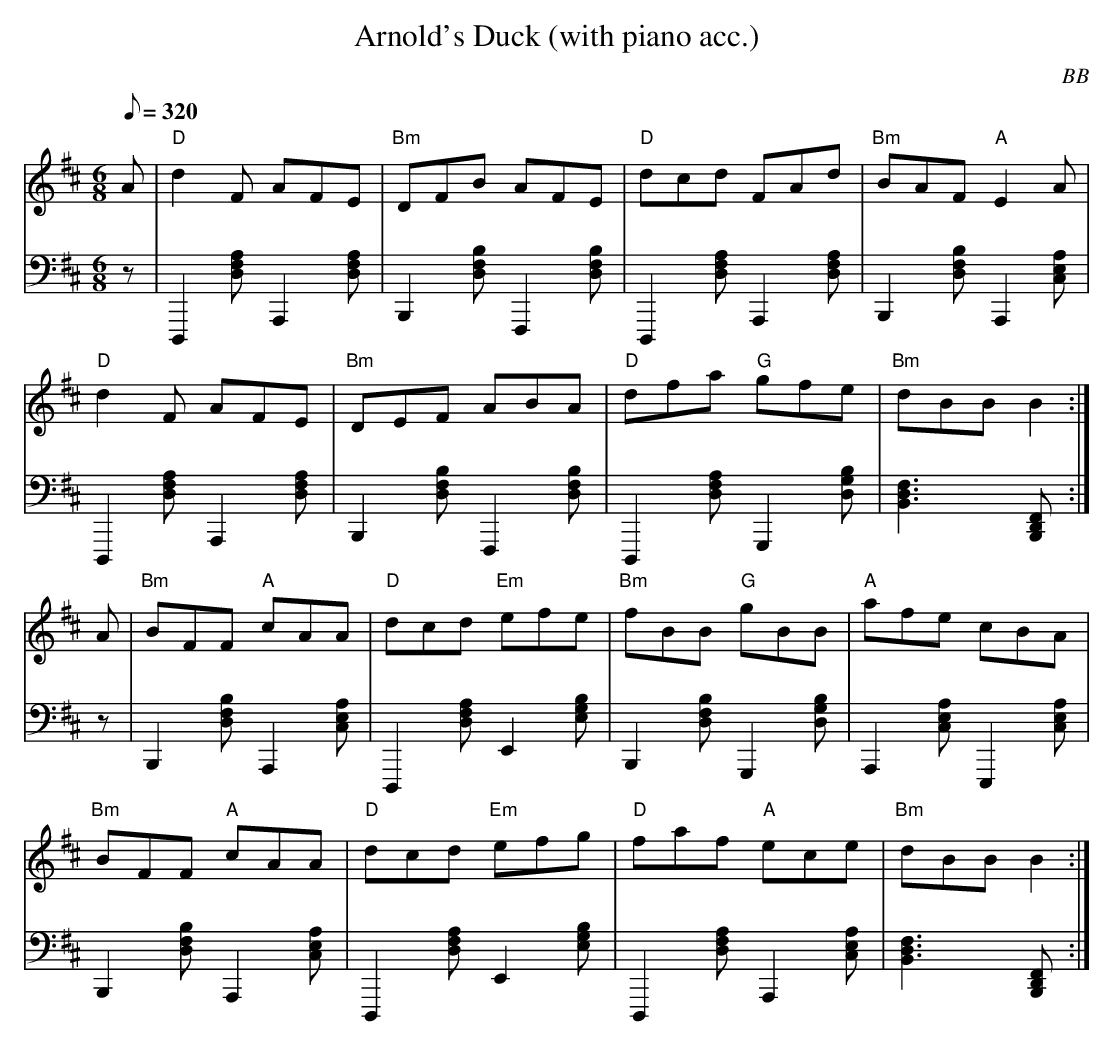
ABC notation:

X:1
T: Arnold's Duck (with piano acc.)
C: BB
Q: 1/8=320
M: 6/8
L: 1/8
V: 1 program 1 73 %flute
V: 2 volume=70 clef=bass m=D program 1 01
K: D
[V:1] A |"D"d2 F AFE | "Bm"DFB AFE | "D"dcd FAd | "Bm"BAF "A"E2 A |
[V:2] z|D,,2[AFD] A,,2[AFD]|B,,2[BDF] F,,2[BDF]|D,,2[AFD] A,,2[AFD]|\
B,,2[BDF]A,,2[ACE]|
[V:1] "D"d2 F AFE | "Bm"DEF ABA | "D"dfa "G"gfe | "Bm"dBB B2 :|
[V:2] D,,2[AFD] A,,2[AFD]|B,,2[BDF] F,,2[BDF]|D,,2[AFD]G,,2[GBD]|[B,3F3D3][B,,2D,F,2] :|
[V:1] A|"Bm"BFF "A"cAA | "D"dcd "Em"efe | "Bm"fBB "G"gBB | "A"afe cBA |
[V:2] z|B,,2[BDF]A,,2[ACE]|D,,2[AFD]E,2[EGB]|B,,2[BDF]G,,2[GBD]|A,,2[ACE]E,,2[ACE]|
[V:1] "Bm"BFF "A"cAA |"D"dcd "Em"efg |"D"faf "A"ece|"Bm"dBB B2 :|
[V:2] B,,2[BDF]A,,2[ACE]|D,,2[AFD]E,2[EGB]|D,,2[AFD]A,,2[ACE]|[B,3F3D3][B,,2D,F,2] :|
